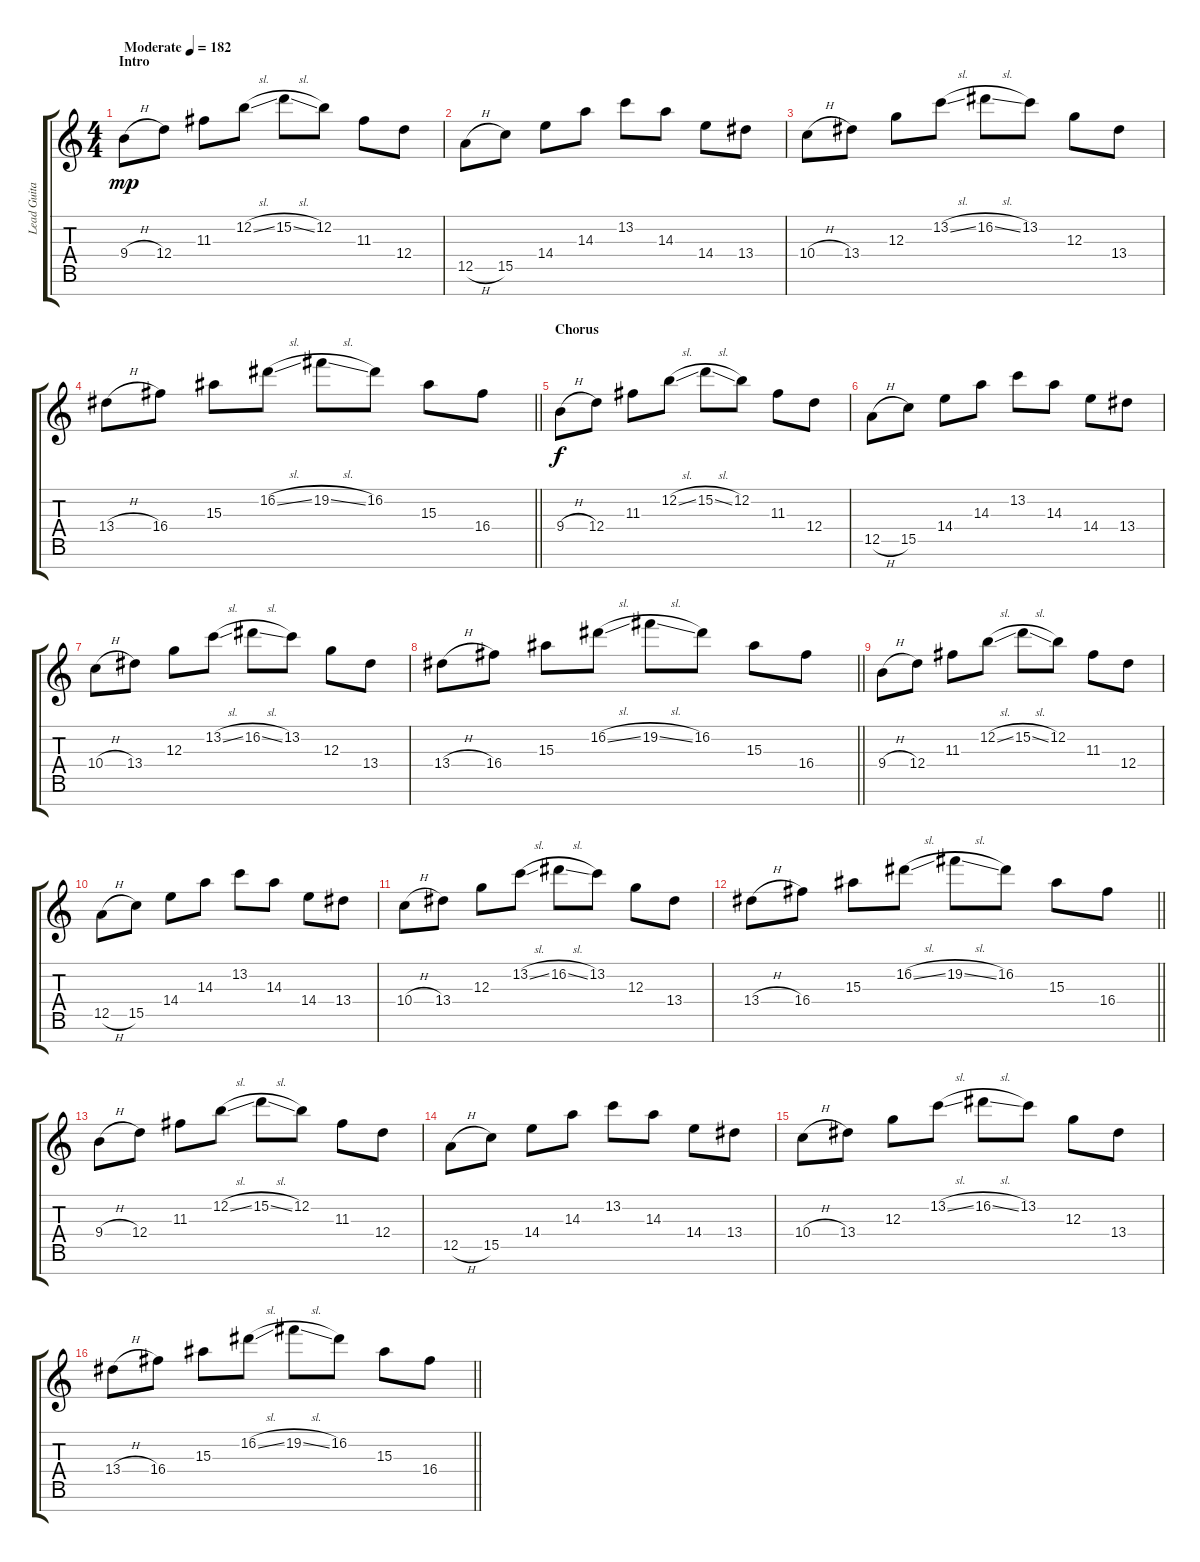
\track ("Lead Guitar" "Lead Guita") {instrument distortionguitar}
\staff {score tabs}
\tuning (E4 B3 G3 D3 A2 E2 B1) {hide}
\ts (4 4)
\section ("" "Intro")
\tempo (182 "Moderate")
\clef g2
\ks c
9.4{h}.8{dy mp instrument distortionguitar} 12.4.8 11.3.8 12.2{sl}.8 15.2{sl}.8 12.2.8 11.3.8 12.4.8 |
12.5{h}.8 15.5.8 14.4.8 14.3.8 13.2.8 14.3.8 14.4.8 13.4.8 |
10.4{h}.8 13.4.8 12.3.8 13.2{sl}.8 16.2{sl}.8 13.2.8 12.3.8 13.4.8 |
\barLineRight lightlight
13.4{h}.8 16.4.8 15.3.8 16.2{sl}.8 19.2{sl}.8 16.2.8 15.3.8 16.4.8 |
\section ("" "Chorus")
9.4{h}.8{dy f} 12.4.8 11.3.8 12.2{sl}.8 15.2{sl}.8 12.2.8 11.3.8 12.4.8 |
12.5{h}.8 15.5.8 14.4.8 14.3.8 13.2.8 14.3.8 14.4.8 13.4.8 |
10.4{h}.8 13.4.8 12.3.8 13.2{sl}.8 16.2{sl}.8 13.2.8 12.3.8 13.4.8 |
\barLineRight lightlight
13.4{h}.8 16.4.8 15.3.8 16.2{sl}.8 19.2{sl}.8 16.2.8 15.3.8 16.4.8 |
9.4{h}.8 12.4.8 11.3.8 12.2{sl}.8 15.2{sl}.8 12.2.8 11.3.8 12.4.8 |
12.5{h}.8 15.5.8 14.4.8 14.3.8 13.2.8 14.3.8 14.4.8 13.4.8 |
10.4{h}.8 13.4.8 12.3.8 13.2{sl}.8 16.2{sl}.8 13.2.8 12.3.8 13.4.8 |
\barLineRight lightlight
13.4{h}.8 16.4.8 15.3.8 16.2{sl}.8 19.2{sl}.8 16.2.8 15.3.8 16.4.8 |
9.4{h}.8 12.4.8 11.3.8 12.2{sl}.8 15.2{sl}.8 12.2.8 11.3.8 12.4.8 |
12.5{h}.8 15.5.8 14.4.8 14.3.8 13.2.8 14.3.8 14.4.8 13.4.8 |
10.4{h}.8 13.4.8 12.3.8 13.2{sl}.8 16.2{sl}.8 13.2.8 12.3.8 13.4.8 |
\barLineRight lightlight
13.4{h}.8 16.4.8 15.3.8 16.2{sl}.8 19.2{sl}.8 16.2.8 15.3.8 16.4.8
